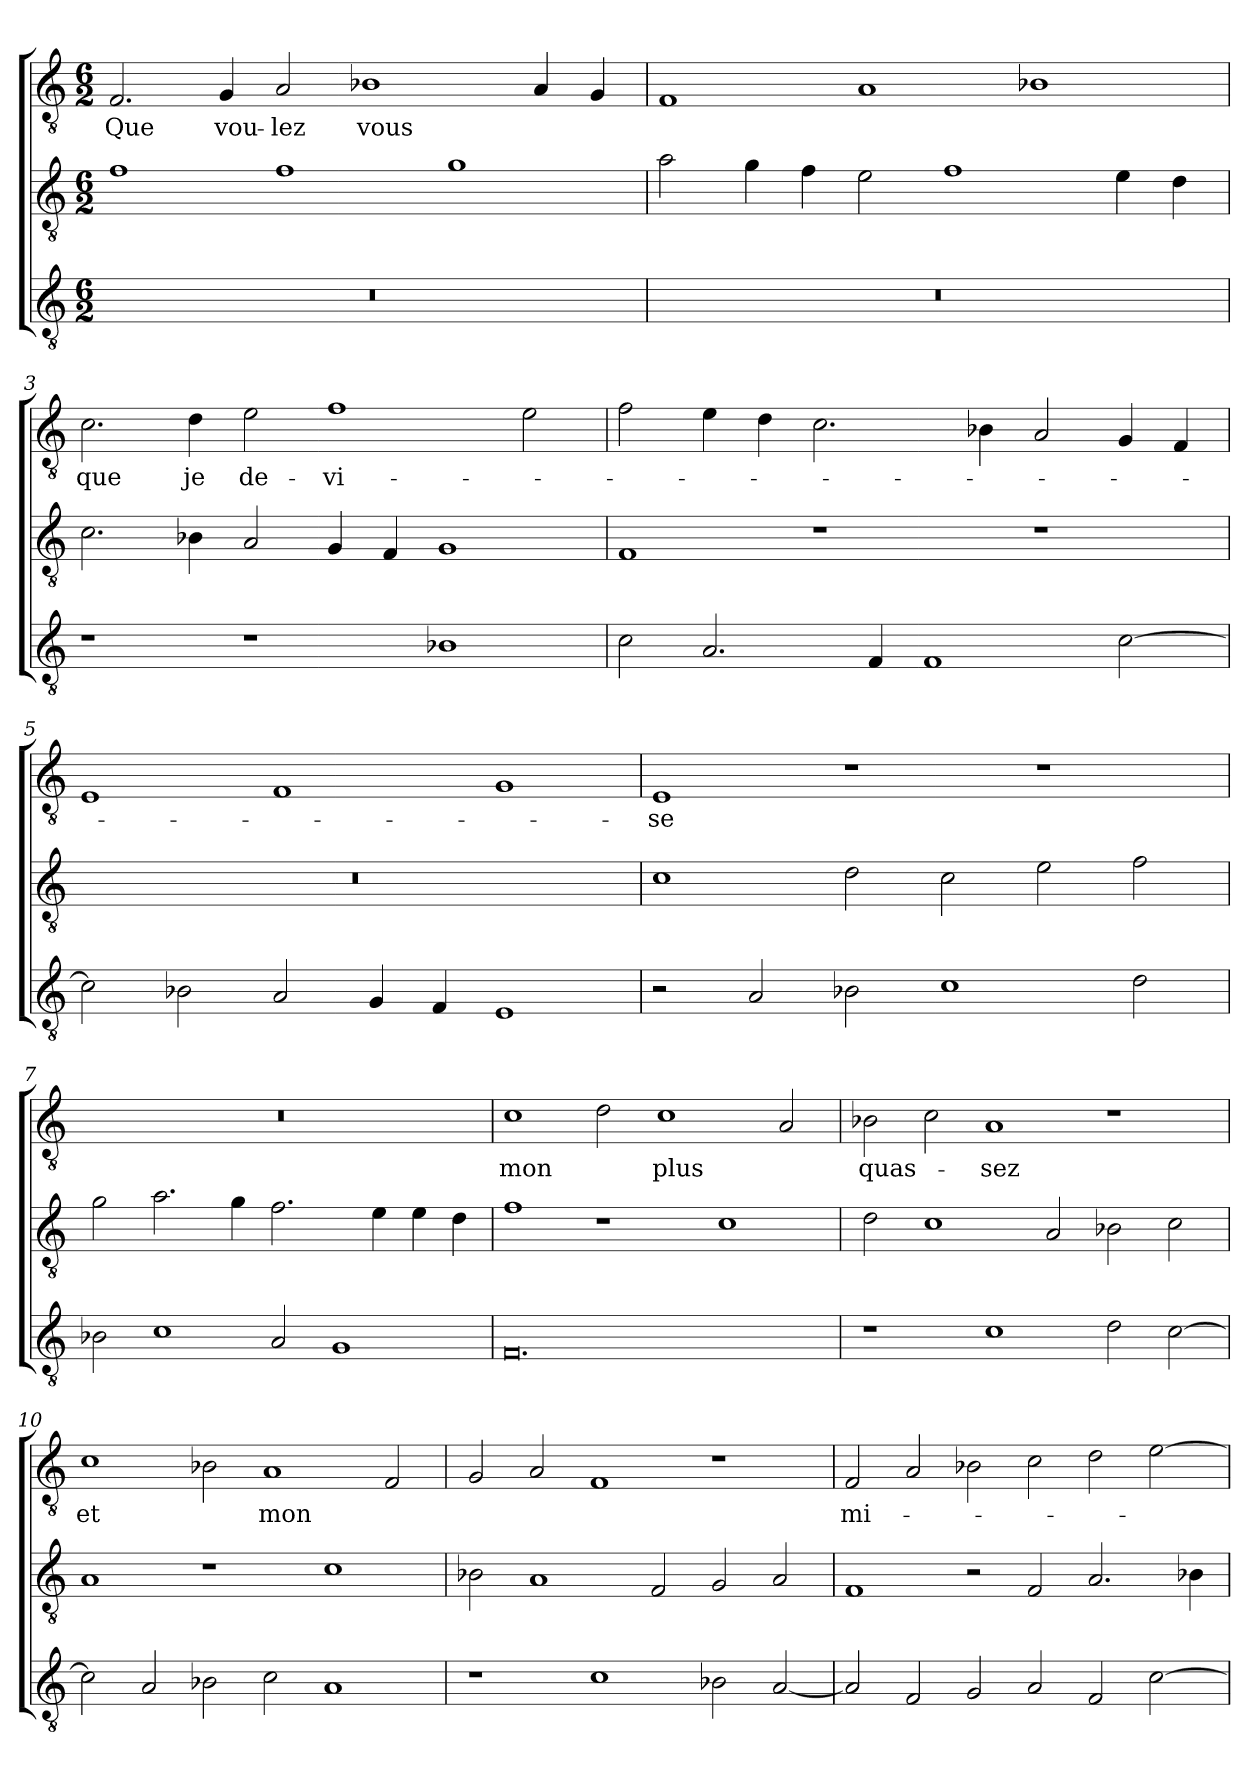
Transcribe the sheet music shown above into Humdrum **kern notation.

**kern	**kern	**kern	**text
*part3	*part2	*part1	*part1
*staff3	*staff2	*staff1	*staff1
*clefGv2	*clefGv2	*clefGv2	*
*M6/2	*M6/2	*M6/2	*
=1	=1	=1	=1
0.r	1f	2.F	-Que
.	.	4G	vou-
.	1f	2A	-lez
.	.	1B-X	-vous
.	1g	.	.
.	.	4A	.
.	.	4G	.
=2	=2	=2	=2
0.r	2a	1F	.
.	4g	.	.
.	4f	.	.
.	2e	1A	.
.	1f	.	.
.	.	1B-X	.
.	4e	.	.
.	4d	.	.
=3	=3	=3	=3
1r	2.c	2.c	-que
.	4B-X	4d	-je
1r	2A	2e	de-
.	4G	1f	-vi-
.	4F	.	.
1B-X	1G	.	.
.	.	2e	.
=4	=4	=4	=4
2c	1F	2f	.
2.A	.	4e	.
.	.	4d	.
.	1r	2.c	.
4F	.	.	.
1F	.	.	.
.	.	4B-X	.
.	1r	2A	.
[2c	.	4G	.
.	.	4F	.
=5	=5	=5	=5
2c]	0.r	1E	.
2B-X	.	.	.
2A	.	1F	.
4G	.	.	.
4F	.	.	.
1E	.	1G	.
=6	=6	=6	=6
2r	1c	1E	-se
2A	.	.	.
2B-X	2d	1r	.
1c	2c	.	.
.	2e	1r	.
2d	2f	.	.
=7	=7	=7	=7
2B-X	2g	0.r	.
1c	2.a	.	.
.	4g	.	.
2A	2.f	.	.
1G	.	.	.
.	4e	.	.
.	4e	.	.
.	4d	.	.
=8	=8	=8	=8
0.F	1f	1c	-mon
.	1r	2d	.
.	.	1c	-plus
.	1c	.	.
.	.	2A	.
=9	=9	=9	=9
1r	2d	2B-X	quas-
.	1c	2c	.
1c	.	1A	-sez
.	2A	.	.
2d	2B-X	1r	.
[2c	2c	.	.
=10	=10	=10	=10
2c]	1A	1c	-et
2A	.	.	.
2B-X	1r	2B-X	.
2c	.	1A	-mon
1A	1c	.	.
.	.	2F	.
=11	=11	=11	=11
1r	2B-X	2G	.
.	1A	2A	.
1c	.	1F	.
.	2F	.	.
2B-X	2G	1r	.
[2A	2A	.	.
=12	=12	=12	=12
2A]	1F	2F	mi-
2F	.	2A	.
2G	2r	2B-X	.
2A	2F	2c	.
2F	2.A	2d	.
[2c	.	[2e	.
.	4B-X	.	.
=	=	=	=
*-	*-	*-	*-
